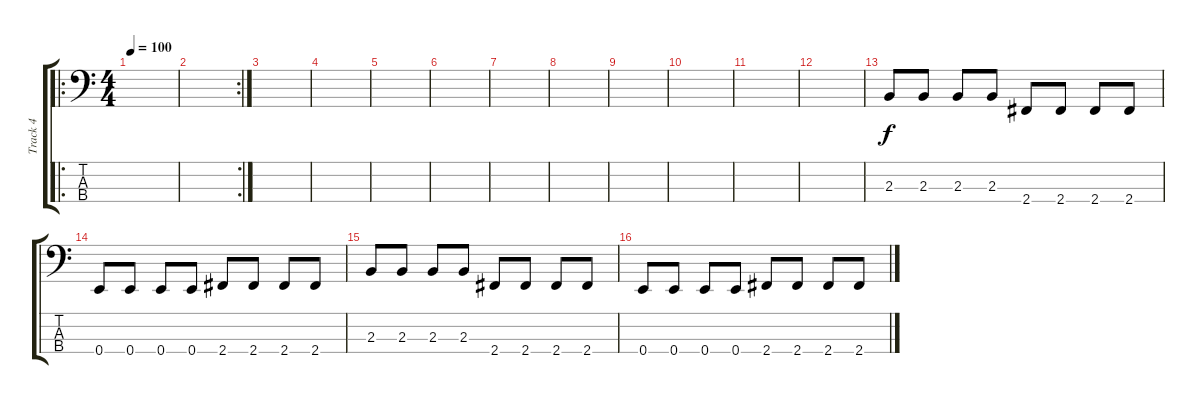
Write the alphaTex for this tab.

\track ("Track 4" "Track 4") {instrument electricbasspick}
\staff {score tabs}
\tuning (G2 D2 A1 E1) {hide}
\ro
\ts (4 4)
\tempo 100
\clef f4
\ks c
|
\rc 2
|
|
|
|
|
|
|
|
|
|
|
2.3.8 2.3.8 2.3.8 2.3.8 2.4.8 2.4.8 2.4.8 2.4.8 |
0.4.8 0.4.8 0.4.8 0.4.8 2.4.8 2.4.8 2.4.8 2.4.8 |
2.3.8 2.3.8 2.3.8 2.3.8 2.4.8 2.4.8 2.4.8 2.4.8 |
0.4.8 0.4.8 0.4.8 0.4.8 2.4.8 2.4.8 2.4.8 2.4.8
